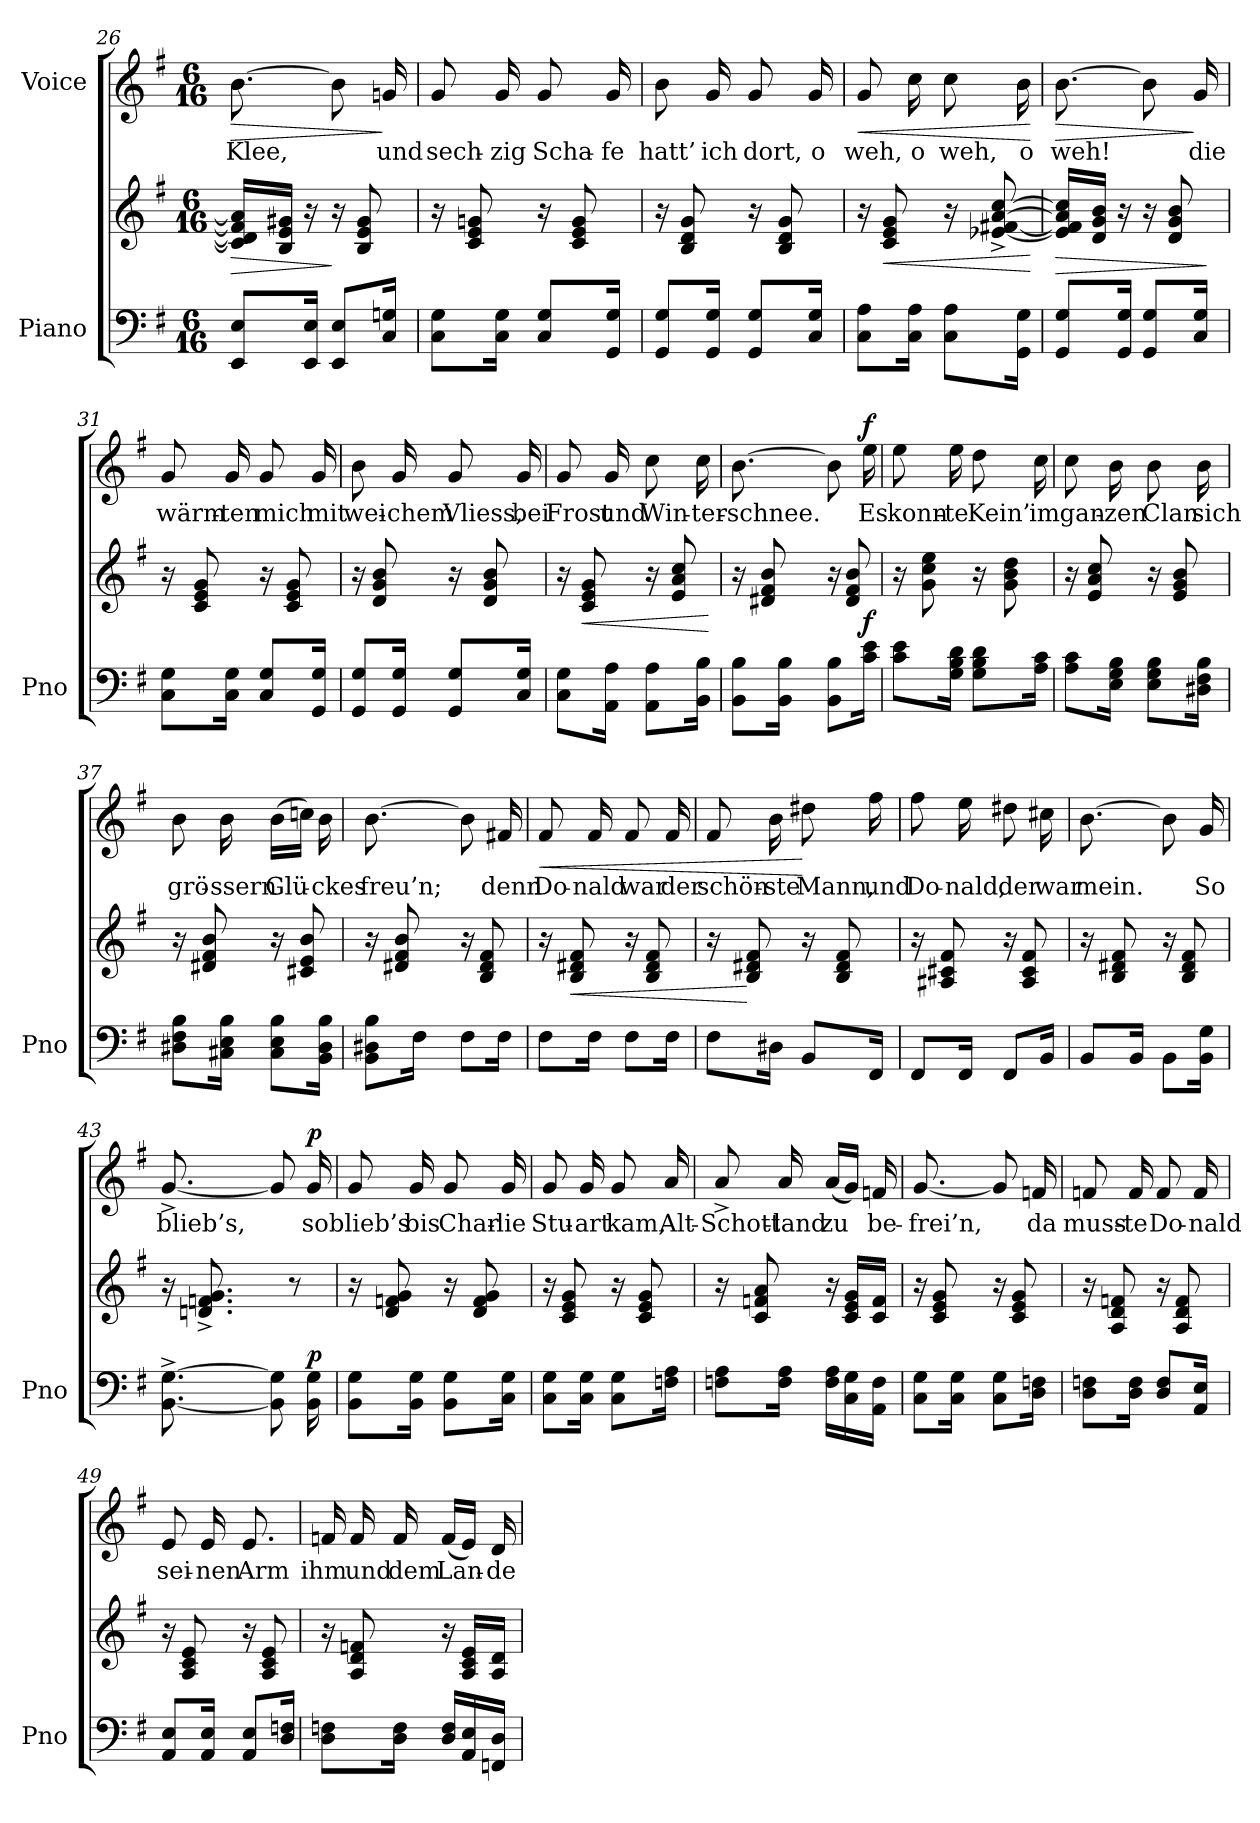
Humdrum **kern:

**kern	**kern	**dynam	**kern	**text	**dynam
*part2	*part2	*part2	*part1	*part1	*part1
*staff3	*staff2	*staff2/3	*staff1	*staff1	*staff1
*I"Piano	*	*	*I"Voice	*	*
*I'Pno	*	*	*	*	*
*clefF4	*clefG2	*	*clefG2	*	*
*k[f#]	*k[f#]	*	*k[f#]	*	*
*M6/16	*M6/16	*	*M6/16	*	*
=26	=26	=26	=26	=26	=26
!	!	!LO:HP:b	!	!	!LO:HP:b
8EE/ 8E/L	16c/] 16d#/] 16f#/] 16a/]LL	>	[8.b\	Klee,	>
.	16B/ 16e/ 16g#X/JJ	.	.	.	.
16EE/ 16E/Jk	16r	.	.	.	.
8EE/ 8E/L	16r	]	8b\]	.	.
.	8B/ 8e/ 8g#/	.	.	.	.
16C/ 16Gn/Jk	.	.	16gn/	und	]
=27	=27	=27	=27	=27	=27
8C\ 8G\L	16r	.	8g/	sech-	.
.	8c/ 8e/ 8gn/	.	.	.	.
16C\ 16G\Jk	.	.	16g/	-zig	.
8C/ 8G/L	16r	.	8g/	Scha-	.
.	8c/ 8e/ 8g/	.	.	.	.
16GG/ 16G/Jk	.	.	16g/	-fe	.
=28	=28	=28	=28	=28	=28
8GG/ 8G/L	16r	.	8b\	hatt’	.
.	8B/ 8d/ 8g/	.	.	.	.
16GG/ 16G/Jk	.	.	16g/	ich	.
8GG/ 8G/L	16r	.	8g/	dort,	.
.	8B/ 8d/ 8g/	.	.	.	.
16C/ 16G/Jk	.	.	16g/	o	.
=29	=29	=29	=29	=29	=29
!	!	!	!	!	!LO:HP:b
8C\ 8A\L	16r	.	8g/	weh,	<
!	!	!LO:HP:b	!	!	!
.	8c/ 8e/ 8g/	<	.	.	.
16C\ 16A\Jk	.	.	16cc\	o	.
8C\ 8A\L	16r	.	8cc\	weh,	.
.	[8e-X/^> [8f#X/^> [>8a/^> [8cc/^>	.	.	.	.
16GG\ 16G\Jk	.	.	16b\	o	.
.	.	[	.	.	[
=30	=30	=30	=30	=30	=30
!	!	!LO:HP:b	!	!	!LO:HP:b
8GG/ 8G/L	16e-/] 16f#/] 16a/] 16cc/]LL	>	[8.b\	weh!	>
.	16d/ 16g/ 16b/JJ	.	.	.	.
16GG/ 16G/Jk	16r	.	.	.	.
8GG/ 8G/L	16r	.	8b\]	.	.
.	8d/ 8g/ 8b/	.	.	.	.
16C/ 16G/Jk	.	.	16g/	die	]
.	.	]	.	.	.
=31	=31	=31	=31	=31	=31
8C\ 8G\L	16r	.	8g/	wärm-	.
.	8c/ 8e/ 8g/	.	.	.	.
16C\ 16G\Jk	.	.	16g/	-ten	.
8C/ 8G/L	16r	.	8g/	mich	.
.	8c/ 8e/ 8g/	.	.	.	.
16GG/ 16G/Jk	.	.	16g/	mit	.
=32	=32	=32	=32	=32	=32
8GG/ 8G/L	16r	.	8b\	wei-	.
.	8d/ 8g/ 8b/	.	.	.	.
16GG/ 16G/Jk	.	.	16g/	-chem	.
8GG/ 8G/L	16r	.	8g/	Vliess,	.
.	8d/ 8g/ 8b/	.	.	.	.
16C/ 16G/Jk	.	.	16g/	bei	.
=33	=33	=33	=33	=33	=33
8C\ 8G\L	16r	.	8g/	Frost	.
!	!	!LO:HP:b	!	!	!
.	8c/ 8e/ 8g/	<	.	.	.
16AA\ 16A\Jk	.	.	16g/	und	.
8AA\ 8A\L	16r	.	8cc\	Win-	.
.	8e/ 8a/ 8cc/	.	.	.	.
16BB\ 16B\Jk	.	.	16cc\	-ter-	.
.	.	[	.	.	.
=34	=34	=34	=34	=34	=34
8BB\ 8B\L	16r	.	[8.b\	-schnee.	.
.	8d#X/ 8f#/ 8b/	.	.	.	.
16BB\ 16B\Jk	.	.	.	.	.
8BB\ 8B\L	16r	.	8b\]	.	.
.	8d#/ 8f#/ 8b/	.	.	.	.
!	!	!LO:DY:a=2	!	!	!LO:DY:a
16c\ 16e\Jk	.	f	16ee\	Es	f
=35	=35	=35	=35	=35	=35
8c\ 8e\L	16r	.	8ee\	konn-	.
.	8g\ 8cc\ 8ee\	.	.	.	.
16G\ 16B\ 16d\Jk	.	.	16ee\	-te	.
8G\ 8B\ 8d\L	16r	.	8dd\	Kein’	.
.	8g\ 8b\ 8dd\	.	.	.	.
16A\ 16c\Jk	.	.	16cc\	im	.
=36	=36	=36	=36	=36	=36
8A\ 8c\L	16r	.	8cc\	gan-	.
.	8e/ 8a/ 8cc/	.	.	.	.
16E\ 16G\ 16B\Jk	.	.	16b\	-zen	.
8E\ 8G\ 8B\L	16r	.	8b\	Clan	.
.	8e/ 8g/ 8b/	.	.	.	.
16D#X\ 16F#\ 16B\Jk	.	.	16b\	sich	.
=37	=37	=37	=37	=37	=37
8D#X\ 8F#\ 8B\L	16r	.	8b\	grö-	.
.	8d#X/ 8f#/ 8b/	.	.	.	.
16C#X\ 16E\ 16B\Jk	.	.	16b\	-ssern	.
8C#\ 8E\ 8B\L	16r	.	(16b\LL	Glü-	.
.	8c#X/ 8e/ 8b/	.	16ccn\JJ)	.	.
16BB\ 16D#\ 16B\Jk	.	.	16b\	-ckes	.
=38	=38	=38	=38	=38	=38
8BB\ 8D#X\ 8B\L	16r	.	[8.b\	freu’n;	.
.	8d#X/ 8f#/ 8b/	.	.	.	.
16F#\Jk	.	.	.	.	.
8F#\L	16r	.	8b\]	.	.
.	8B/ 8d#/ 8f#/	.	.	.	.
16F#\Jk	.	.	16f#X/	denn	.
=39	=39	=39	=39	=39	=39
!	!	!	!	!	!LO:HP:b
8F#\L	16r	.	8f#/	Do-	<
!	!	!LO:HP:b	!	!	!
.	8B/ 8d#X/ 8f#/	<	.	.	.
16F#\Jk	.	.	16f#/	-nald	.
8F#\L	16r	.	8f#/	war	.
.	8B/ 8d#/ 8f#/	.	.	.	.
16F#\Jk	.	.	16f#/	der	.
=40	=40	=40	=40	=40	=40
8F#\L	16r	.	8f#/	schön-	.
.	8B/ 8d#X/ 8f#/	[	.	.	.
16D#X\Jk	.	.	16b\	-ste	.
8BB/L	16r	.	8dd#X\	Mann,	[
.	8B/ 8d#/ 8f#/	.	.	.	.
16FF#/Jk	.	.	16ff#\	und	.
=41	=41	=41	=41	=41	=41
8FF#/L	16r	.	8ff#\	Do-	.
.	8A#X/ 8c#X/ 8f#/	.	.	.	.
16FF#/Jk	.	.	16ee\	-nald,	.
8FF#/L	16r	.	8dd#X\	der	.
.	8A#/ 8c#/ 8f#/	.	.	.	.
16BB/Jk	.	.	16cc#X\	war	.
=42	=42	=42	=42	=42	=42
8BB/L	16r	.	[8.b\	mein.	.
.	8B/ 8d#X/ 8f#/	.	.	.	.
16BB/Jk	.	.	.	.	.
8BB\L	16r	.	8b\]	.	.
.	8B/ 8d#/ 8f#/	.	.	.	.
16BB\ 16G\Jk	.	.	16g/	So	.
=43	=43	=43	=43	=43	=43
[8.BB\^ [8.G\^	16r	.	[<8.g^>/	blieb’s,	.
.	8.dn/^> 8.fn/^> 8.g/^>	.	.	.	.
8BB\] 8G\]	.	.	8g/]	.	.
.	8r	.	.	.	.
!	!	!LO:DY:a=2	!	!	!LO:DY:a
16BB\ 16G\	.	p	16g/	so	p
=44	=44	=44	=44	=44	=44
8BB\ 8G\L	16r	.	8g/	blieb’s	.
.	8d/ 8fn/ 8g/	.	.	.	.
16BB\ 16G\Jk	.	.	16g/	bis	.
8BB\ 8G\L	16r	.	8g/	Char-	.
.	8d/ 8f/ 8g/	.	.	.	.
16C\ 16G\Jk	.	.	16g/	-lie	.
=45	=45	=45	=45	=45	=45
8C\ 8G\L	16r	.	8g/	Stu-	.
.	8c/ 8e/ 8g/	.	.	.	.
16C\ 16G\Jk	.	.	16g/	-art	.
8C\ 8G\L	16r	.	8g/	kam,	.
.	8c/ 8e/ 8g/	.	.	.	.
16Fn\ 16A\Jk	.	.	16a/	Alt-	.
=46	=46	=46	=46	=46	=46
8Fn\ 8A\L	16r	.	8a^>/	-Schott-	.
.	8c/ 8fn/ 8a/	.	.	.	.
16F\ 16A\Jk	.	.	16a/	land	.
16F\ 16A\LL	16r	.	(16a/LL	zu	.
16C\ 16G\	16c/ 16e/ 16g/LL	.	16g/JJ)	.	.
16AA\ 16F\JJ	16c/ 16f/JJ	.	16fn/	be-	.
=47	=47	=47	=47	=47	=47
8C\ 8G\L	16r	.	[8.g/	-frei’n,	.
.	8c/ 8e/ 8g/	.	.	.	.
16C\ 16G\Jk	.	.	.	.	.
8C\ 8G\L	16r	.	8g/]	.	.
.	8c/ 8e/ 8g/	.	.	.	.
16D\ 16Fn\Jk	.	.	16fn/	da	.
=48	=48	=48	=48	=48	=48
8D\ 8Fn\L	16r	.	8fn/	muss-	.
.	8A/ 8d/ 8fn/	.	.	.	.
16D\ 16F\Jk	.	.	16f/	-te	.
8D/ 8F/L	16r	.	8f/	Do-	.
.	8A/ 8d/ 8f/	.	.	.	.
16AA/ 16E/Jk	.	.	16f/	-nald	.
=49	=49	=49	=49	=49	=49
8AA/ 8E/L	16r	.	8e/	sei-	.
.	8A/ 8c/ 8e/	.	.	.	.
16AA/ 16E/Jk	.	.	16e/	-nen	.
8AA/ 8E/L	16r	.	8.e/	Arm	.
.	8A/ 8c/ 8e/	.	.	.	.
16D/ 16Fn/Jk	.	.	.	.	.
=50	=50	=50	=50	=50	=50
8D\ 8Fn\L	16r	.	16fn/	ihm	.
.	8A/ 8d/ 8fn/	.	16f/	und	.
16D\ 16F\Jk	.	.	16f/	dem	.
16D/ 16F/LL	16r	.	(16f/LL	Lan-	.
16AA/ 16E/	16A/ 16c/ 16e/LL	.	16e/JJ)	.	.
16FFn/ 16D/JJ	16A/ 16d/JJ	.	16d/	-de	.
=	=	=	=	=	=
*-	*-	*-	*-	*-	*-
